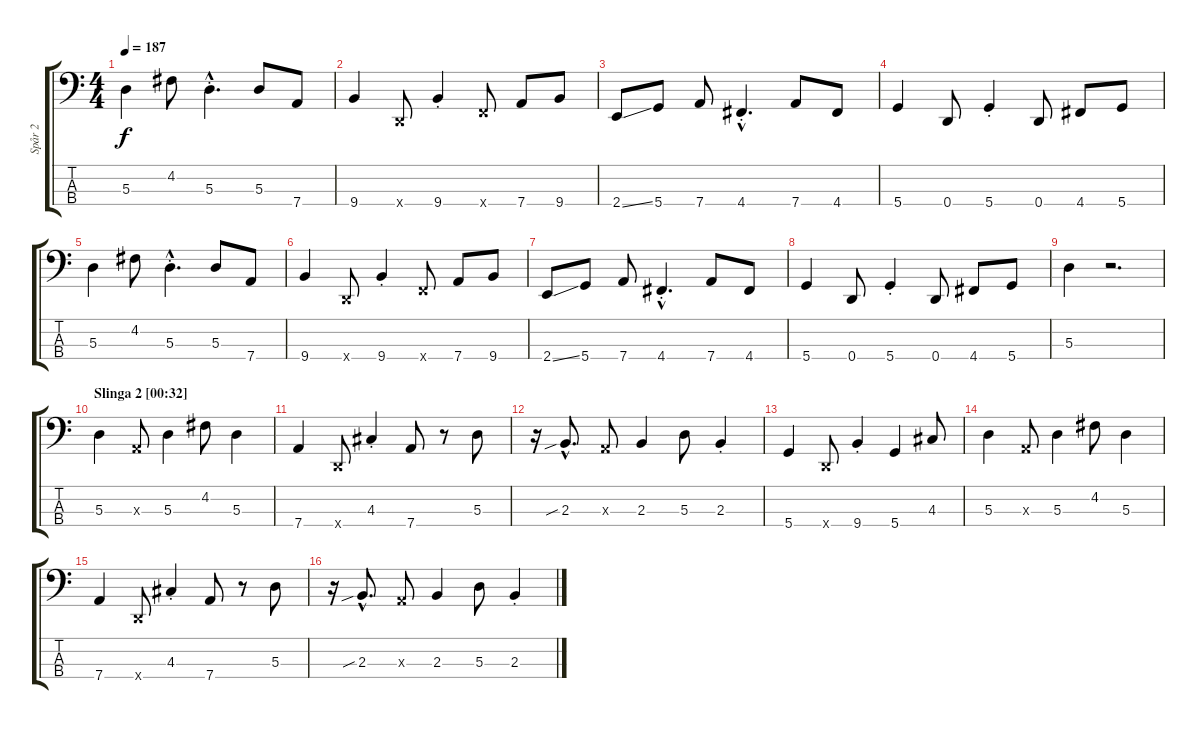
\track ("Spår 2" "Spår 2") {instrument synthbass1}
\staff {score tabs}
\tuning (G2 D2 A1 D1) {hide}
\ts (4 4)
\tempo 187
\clef f4
\ks c
5.3.4{dy f} 4.2.8 5.3{hac st}.4{d} 5.3.8 7.4.8 |
\section ("" "")
9.4.4 0.4{x}.8 9.4{st}.4 3.4{x}.8 7.4.8 9.4.8 |
2.4{ss}.8 5.4.8 7.4.8 4.4{hac st}.4{d} 7.4.8 4.4.8 |
5.4.4 0.4.8 5.4{st}.4 0.4.8 4.4.8 5.4.8 |
5.3.4 4.2.8 5.3{hac st}.4{d} 5.3.8 7.4.8 |
\section ("" "")
9.4.4 0.4{x}.8 9.4{st}.4 3.4{x}.8 7.4.8 9.4.8 |
2.4{ss}.8 5.4.8 7.4.8 4.4{hac st}.4{d} 7.4.8 4.4.8 |
5.4.4 0.4.8 5.4{st}.4 0.4.8 4.4.8 5.4.8 |
5.3.4 r.2{d} |
\section ("" "Slinga 2 [00:32]")
5.3.4 0.3{x}.8 5.3.4 4.2.8 5.3.4 |
7.4.4 0.4{x}.8 4.3{st}.4 7.4.8 r.8 5.3.8 |
r.16 2.3{sib hac}.8{d} 0.3{x}.8 2.3.4 5.3.8 2.3{st}.4 |
5.4.4 0.4{x}.8 9.4{st}.4 5.4.4 4.3.8 |
5.3.4 0.3{x}.8 5.3.4 4.2.8 5.3.4 |
7.4.4 0.4{x}.8 4.3{st}.4 7.4.8 r.8 5.3.8 |
r.16 2.3{sib hac}.8{d} 0.3{x}.8 2.3.4 5.3.8 2.3{st}.4
